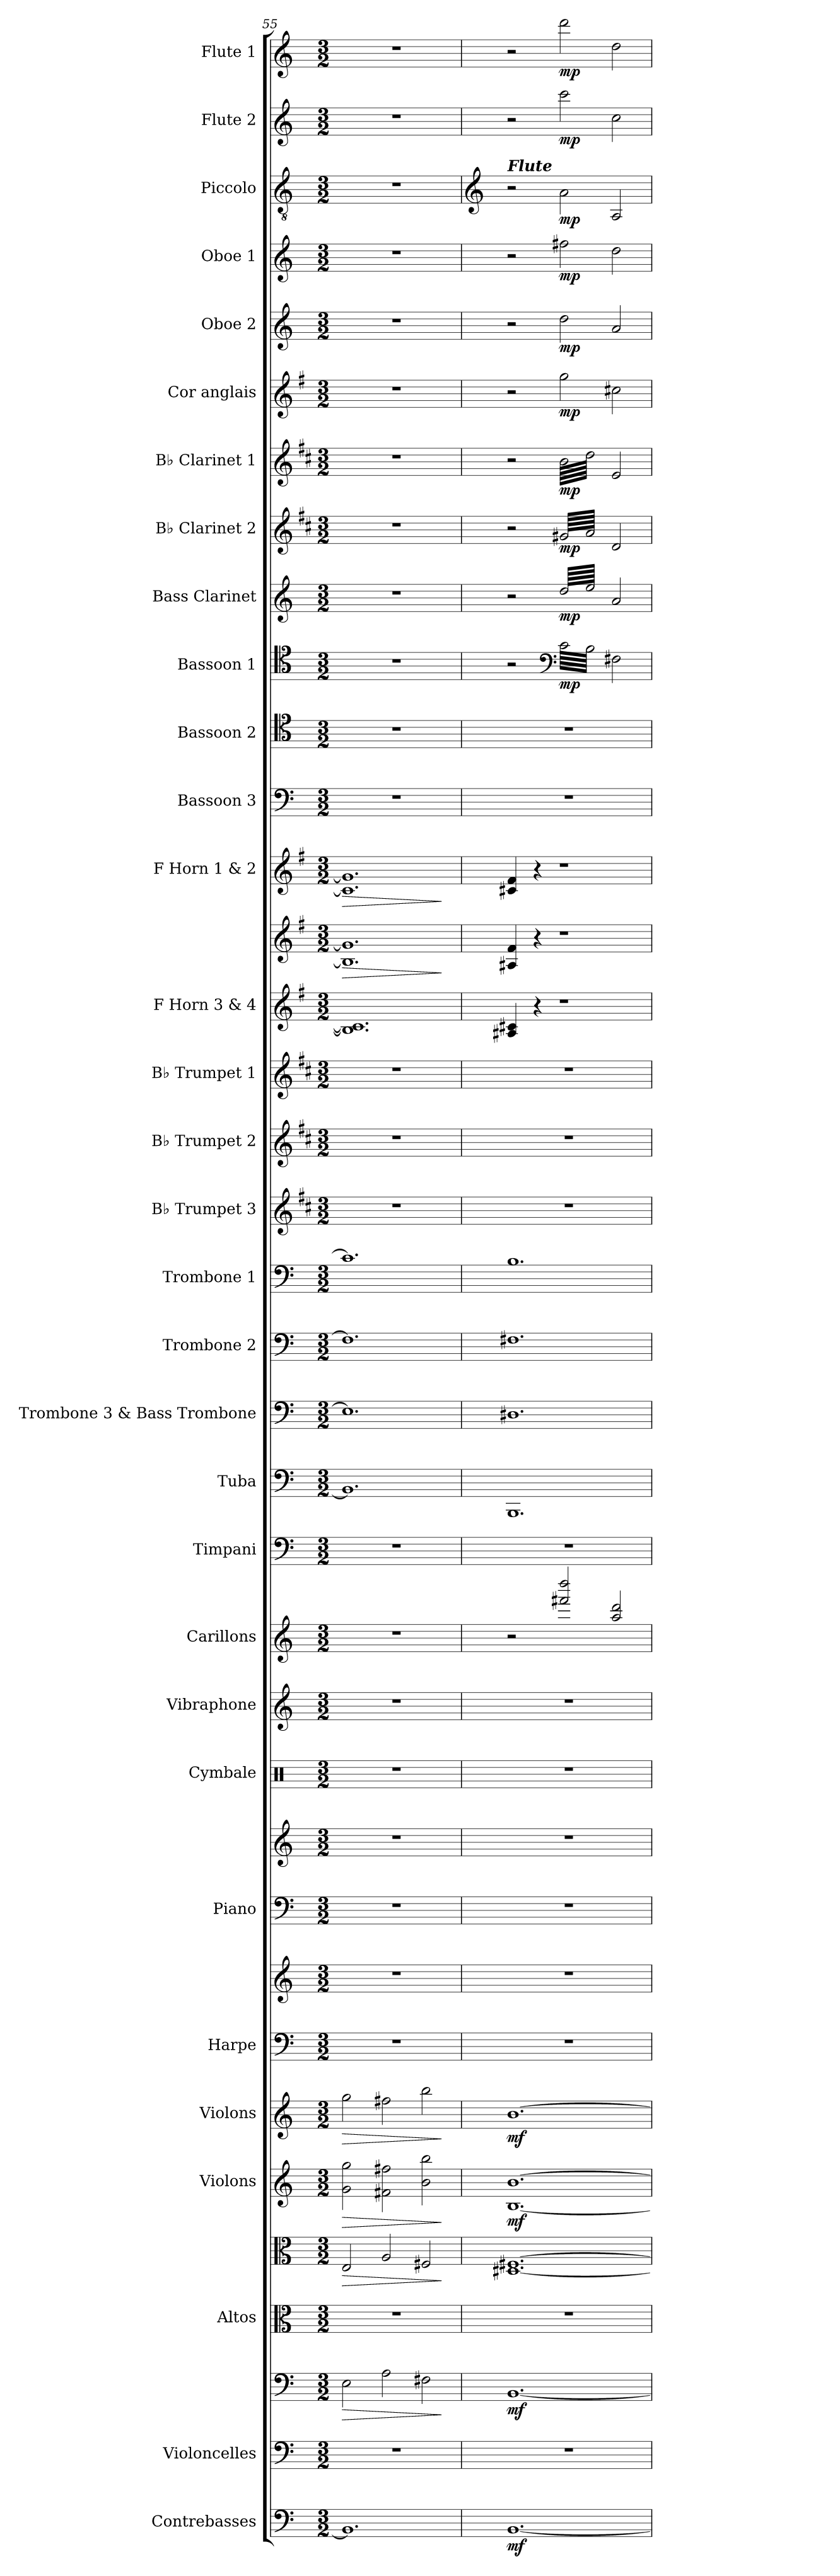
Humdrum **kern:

**kern	**dynam	**kern	**kern	**dynam	**kern	**kern	**dynam	**kern	**dynam	**kern	**dynam	**kern	**kern	**kern	**kern	**kern	**kern	**kern	**kern	**kern	**kern	**kern	**kern	**kern	**kern	**kern	**kern	**kern	**dynam	**kern	**dynam	**kern	**kern	**kern	**dynam	**kern	**dynam	**kern	**dynam	**kern	**dynam	**kern	**dynam	**kern	**dynam	**kern	**dynam	**kern	**dynam	**kern	**dynam	**kern	**dynam
*part32	*part32	*part31	*part31	*part31	*part30	*part30	*part30	*part29	*part29	*part28	*part28	*part27	*part27	*part26	*part26	*part25	*part24	*part23	*part22	*part21	*part20	*part19	*part18	*part17	*part16	*part15	*part14	*part14	*part14	*part13	*part13	*part12	*part11	*part10	*part10	*part9	*part9	*part8	*part8	*part7	*part7	*part6	*part6	*part5	*part5	*part4	*part4	*part3	*part3	*part2	*part2	*part1	*part1
*staff37	*staff37	*staff36	*staff35	*staff35/36	*staff34	*staff33	*staff33/34	*staff32	*staff32	*staff31	*staff31	*staff30	*staff29	*staff28	*staff27	*staff26	*staff25	*staff24	*staff23	*staff22	*staff21	*staff20	*staff19	*staff18	*staff17	*staff16	*staff15	*staff14	*staff14/15	*staff13	*staff13	*staff12	*staff11	*staff10	*staff10	*staff9	*staff9	*staff8	*staff8	*staff7	*staff7	*staff6	*staff6	*staff5	*staff5	*staff4	*staff4	*staff3	*staff3	*staff2	*staff2	*staff1	*staff1
*I"Contrebasses	*	*I"Violoncelles	*	*	*I"Altos	*	*	*I"Violons	*	*I"Violons	*	*I"Harpe	*	*I"Piano	*	*I"Cymbale	*I"Vibraphone	*I"Carillons	*I"Timpani	*I"Tuba	*I"Trombone 3 &amp; Bass Trombone	*I"Trombone 2	*I"Trombone 1	*I"B♭ Trumpet 3	*I"B♭ Trumpet 2	*I"B♭ Trumpet 1	*I"F Horn 3 &amp; 4	*	*	*I"F Horn 1 &amp; 2	*	*I"Bassoon 3	*I"Bassoon 2	*I"Bassoon 1	*	*I"Bass Clarinet	*	*I"B♭ Clarinet 2	*	*I"B♭ Clarinet 1	*	*I"Cor anglais	*	*I"Oboe 2	*	*I"Oboe 1	*	*I"Piccolo	*	*I"Flute 2	*	*I"Flute 1	*
*I'Cbs.	*	*I'Vlcs	*	*	*I'Alt.	*	*	*I'Vlns.	*	*I'Vlns.	*	*I'Hrp.	*	*I'Pia.	*	*I'Cym.	*I'Vib.	*I'Car.	*I'Timp.	*I'Tba.	*I'Tbn. 3 B. Tbn.	*I'Tbn. 2	*I'Tbn. 1	*I'B♭ Tpt. 3	*I'B♭ Tpt. 2	*I'B♭ Tpt. 1	*I'F Hn. 3 4	*	*	*I'F Hn. 1 2	*	*I'Bsn. 3	*I'Bsn. 2	*I'Bsn. 1	*	*I'B. Cl.	*	*I'B♭ Cl. 2	*	*I'B♭ Cl. 1	*	*I'C. A.	*	*I'Ob. 2	*	*I'Ob. 1	*	*I'Picc.	*	*I'Fl. 2	*	*I'Fl. 1	*
*clefF4	*	*clefF4	*clefF4	*	*clefC3	*clefC3	*	*clefG2	*	*clefG2	*	*clefF4	*clefG2	*clefF4	*clefG2	*clefX	*clefG2	*clefG2	*clefF4	*clefF4	*clefF4	*clefF4	*clefF4	*clefG2	*clefG2	*clefG2	*clefG2	*clefG2	*	*clefG2	*	*clefF4	*clefC4	*clefC4	*	*clefG2	*	*clefG2	*	*clefG2	*	*clefG2	*	*clefG2	*	*clefG2	*	*clefGv2	*	*clefG2	*	*clefG2	*
*ITrd7c12	*	*	*	*	*	*	*	*	*	*	*	*	*	*	*	*	*	*	*	*	*	*	*	*ITrd1c2	*ITrd1c2	*ITrd1c2	*ITrd4c7	*ITrd4c7	*	*ITrd4c7	*	*	*	*	*	*ITrd8c14	*	*ITrd1c2	*	*ITrd1c2	*	*ITrd4c7	*	*	*	*	*	*ITrd-7c-12	*	*	*	*	*
*k[]	*	*k[]	*k[]	*	*k[]	*k[]	*	*k[]	*	*k[]	*	*k[]	*k[]	*k[]	*k[]	*k[]	*k[]	*k[]	*k[]	*k[]	*k[]	*k[]	*k[]	*k[]	*k[]	*k[]	*k[]	*k[]	*	*k[]	*	*k[]	*k[]	*k[]	*	*k[]	*	*k[]	*	*k[]	*	*k[]	*	*k[]	*	*k[]	*	*k[]	*	*k[]	*	*k[]	*
*M3/2	*	*M3/2	*M3/2	*	*M3/2	*M3/2	*	*M3/2	*	*M3/2	*	*M3/2	*M3/2	*M3/2	*M3/2	*M3/2	*M3/2	*M3/2	*M3/2	*M3/2	*M3/2	*M3/2	*M3/2	*M3/2	*M3/2	*M3/2	*M3/2	*M3/2	*	*M3/2	*	*M3/2	*M3/2	*M3/2	*	*M3/2	*	*M3/2	*	*M3/2	*	*M3/2	*	*M3/2	*	*M3/2	*	*M3/2	*	*M3/2	*	*M3/2	*
=55	=55	=55	=55	=55	=55	=55	=55	=55	=55	=55	=55	=55	=55	=55	=55	=55	=55	=55	=55	=55	=55	=55	=55	=55	=55	=55	=55	=55	=55	=55	=55	=55	=55	=55	=55	=55	=55	=55	=55	=55	=55	=55	=55	=55	=55	=55	=55	=55	=55	=55	=55	=55	=55
!	!	!	!	!LO:HP:b	!	!	!LO:HP:b	!	!LO:HP:b	!	!LO:HP:b	!	!	!	!	!	!	!	!	!	!	!	!	!	!	!	!	!	!LO:HP:b	!	!LO:HP:b	!	!	!	!	!	!	!	!	!	!	!	!	!	!	!	!	!	!	!	!	!	!
1.BBB]	.	1.r	2E\	>	1.r	2E/	>	2g\ 2gg\	>	2gg\	>	1.r	1.r	1.r	1.r	1.r	1.r	1.r	1.r	1.BB]	1.E]	1.F#]	1.c]	1.r	1.r	1.r	1.E] 1.F#]	1.E] 1.c]	>	1.F#] 1.c]	>	1.r	1.r	1.r	.	1.r	.	1.r	.	1.r	.	1.r	.	1.r	.	1.r	.	1.r	.	1.r	.	1.r	.
.	.	.	2A\	.	.	2A/	.	2f#X\ 2ff#X\	.	2ff#X\	.	.	.	.	.	.	.	.	.	.	.	.	.	.	.	.	.	.	.	.	.	.	.	.	.	.	.	.	.	.	.	.	.	.	.	.	.	.	.	.	.	.	.
.	.	.	2F#X\	.	.	2F#X/	.	2b\ 2bb\	.	2bb\	.	.	.	.	.	.	.	.	.	.	.	.	.	.	.	.	.	.	.	.	.	.	.	.	.	.	.	.	.	.	.	.	.	.	.	.	.	.	.	.	.	.	.
.	.	.	.	]	.	.	]	.	]	.	]	.	.	.	.	.	.	.	.	.	.	.	.	.	.	.	.	.	]	.	]	.	.	.	.	.	.	.	.	.	.	.	.	.	.	.	.	.	.	.	.	.	.
=56	=56	=56	=56	=56	=56	=56	=56	=56	=56	=56	=56	=56	=56	=56	=56	=56	=56	=56	=56	=56	=56	=56	=56	=56	=56	=56	=56	=56	=56	=56	=56	=56	=56	=56	=56	=56	=56	=56	=56	=56	=56	=56	=56	=56	=56	=56	=56	=56	=56	=56	=56	=56	=56
*	*	*	*	*	*	*	*	*	*	*	*	*	*	*	*	*	*	*	*	*	*	*	*	*	*	*	*	*	*	*	*	*	*	*	*	*	*	*	*	*	*	*	*	*	*	*	*	*clefG2	*	*	*	*	*
!	!	!	!	!	!	!	!	!	!	!	!	!	!	!	!	!	!	!	!	!	!	!	!	!	!	!	!	!	!	!	!	!	!	!	!	!	!	!	!	!	!	!	!	!	!	!	!	!LO:TX:a:Bi:t=Flute	!	!	!	!	!
!	!LO:DY:b	!	!	!LO:DY:b	!	!	!LO:DY:b=2	!	!	!	!	!	!	!	!	!	!	!	!	!	!	!	!	!	!	!	!	!	!	!	!	!	!	!	!	!	!	!	!	!	!	!	!	!	!	!	!	!	!	!	!	!	!
!	!	!	!	!	!	!	!LO:DY:n=1:b	!	!LO:DY:b	!	!LO:DY:b	!	!	!	!	!	!	!	!	!	!	!	!	!	!	!	!	!	!LO:DY:b=2	!	!	!	!	!	!	!	!	!	!	!	!	!	!	!	!	!	!	!	!	!	!	!	!
!	!	!	!	!	!	!	!	!	!	!	!	!	!	!	!	!	!	!	!	!	!	!	!	!	!	!	!	!	!LO:DY:n=1:b=2	!	!	!	!	!	!	!	!	!	!	!	!	!	!	!	!	!	!	!	!	!	!	!	!
!	!	!	!	!	!	!	!	!	!	!	!	!	!	!	!	!	!	!	!	!	!	!	!	!	!	!	!	!	!LO:DY:n=2:b	!	!	!	!	!	!	!	!	!	!	!	!	!	!	!	!	!	!	!	!	!	!	!	!
!	!	!	!	!	!	!	!	!	!	!	!	!	!	!	!	!	!	!	!	!	!	!	!	!	!	!	!	!	!LO:DY:n=3:b	!	!LO:DY:b	!	!	!	!	!	!	!	!	!	!	!	!	!	!	!	!	!	!	!	!	!	!
!	!	!	!	!	!	!	!	!	!	!	!	!	!	!	!	!	!	!	!	!	!	!	!	!	!	!	!	!	!	!	!LO:DY:n=1:b	!	!	!	!	!	!	!	!	!	!	!	!	!	!	!	!	!	!	!	!	!	!
[1.BBB	mf	1.r	[1.BB	mf	1.r	[1.D#X [1.F#X	mf mf	[1.B [1.b	mf	[1.b	mf	1.r	1.r	1.r	1.r	1.r	1.r	2r	1.r	1.BBB	1.D#X	1.F#X	1.B	1.r	1.r	1.r	4D#X/ 4F#X/	4D#X/ 4B/	mf mf mf mf	4F#X/ 4B/	mf mf	1.r	1.r	2r	.	2r	.	2r	.	2r	.	2r	.	2r	.	2r	.	2r	.	2r	.	2r	.
.	.	.	.	.	.	.	.	.	.	.	.	.	.	.	.	.	.	.	.	.	.	.	.	.	.	.	4r	4r	.	4r	.	.	.	.	.	.	.	.	.	.	.	.	.	.	.	.	.	.	.	.	.	.	.
*	*	*	*	*	*	*	*	*	*	*	*	*	*	*	*	*	*	*	*	*	*	*	*	*	*	*	*	*	*	*	*	*	*	*clefF4	*	*	*	*	*	*	*	*	*	*	*	*	*	*	*	*	*	*	*
!	!	!	!	!	!	!	!	!	!	!	!	!	!	!	!	!	!	!	!	!	!	!	!	!	!	!	!	!	!	!	!	!	!	!	!LO:DY:b	!	!LO:DY:b	!	!LO:DY:b	!	!LO:DY:b	!	!LO:DY:b	!	!LO:DY:b	!	!LO:DY:b	!	!LO:DY:b	!	!LO:DY:b	!	!LO:DY:b
*	*	*	*	*	*	*	*	*	*	*	*	*	*	*	*	*	*	*	*	*	*	*	*	*	*	*	*	*	*	*	*	*	*	*tremolo	*	*	*	*	*	*	*	*	*	*	*	*	*	*	*	*	*	*	*
*	*	*	*	*	*	*	*	*	*	*	*	*	*	*	*	*	*	*	*	*	*	*	*	*	*	*	*	*	*	*	*	*	*	*	*	*tremolo	*	*	*	*	*	*	*	*	*	*	*	*	*	*	*	*	*
*	*	*	*	*	*	*	*	*	*	*	*	*	*	*	*	*	*	*	*	*	*	*	*	*	*	*	*	*	*	*	*	*	*	*	*	*	*	*tremolo	*	*	*	*	*	*	*	*	*	*	*	*	*	*	*
*	*	*	*	*	*	*	*	*	*	*	*	*	*	*	*	*	*	*	*	*	*	*	*	*	*	*	*	*	*	*	*	*	*	*	*	*	*	*	*	*tremolo	*	*	*	*	*	*	*	*	*	*	*	*	*
.	.	.	.	.	.	.	.	.	.	.	.	.	.	.	.	.	.	2fff#X/ 2dddd/	.	.	.	.	.	.	.	.	1r	1r	.	1r	.	.	.	64c\LLLL	mp	64d/LLLL	mp	64f#X/LLLL	mp	64a\LLLL	mp	2cc\	mp	2dd\	mp	2ff#X\	mp	2aa\	mp	2ccc\	mp	2ddd\	mp
.	.	.	.	.	.	.	.	.	.	.	.	.	.	.	.	.	.	.	.	.	.	.	.	.	.	.	.	.	.	.	.	.	.	64B\	.	64e/	.	64g/	.	64cc\	.	.	.	.	.	.	.	.	.	.	.	.	.
.	.	.	.	.	.	.	.	.	.	.	.	.	.	.	.	.	.	.	.	.	.	.	.	.	.	.	.	.	.	.	.	.	.	64c\	.	64d/	.	64f#X/	.	64a\	.	.	.	.	.	.	.	.	.	.	.	.	.
.	.	.	.	.	.	.	.	.	.	.	.	.	.	.	.	.	.	.	.	.	.	.	.	.	.	.	.	.	.	.	.	.	.	64B\	.	64e/	.	64g/	.	64cc\	.	.	.	.	.	.	.	.	.	.	.	.	.
.	.	.	.	.	.	.	.	.	.	.	.	.	.	.	.	.	.	.	.	.	.	.	.	.	.	.	.	.	.	.	.	.	.	64c\	.	64d/	.	64f#X/	.	64a\	.	.	.	.	.	.	.	.	.	.	.	.	.
.	.	.	.	.	.	.	.	.	.	.	.	.	.	.	.	.	.	.	.	.	.	.	.	.	.	.	.	.	.	.	.	.	.	64B\	.	64e/	.	64g/	.	64cc\	.	.	.	.	.	.	.	.	.	.	.	.	.
.	.	.	.	.	.	.	.	.	.	.	.	.	.	.	.	.	.	.	.	.	.	.	.	.	.	.	.	.	.	.	.	.	.	64c\	.	64d/	.	64f#X/	.	64a\	.	.	.	.	.	.	.	.	.	.	.	.	.
.	.	.	.	.	.	.	.	.	.	.	.	.	.	.	.	.	.	.	.	.	.	.	.	.	.	.	.	.	.	.	.	.	.	64B\	.	64e/	.	64g/	.	64cc\	.	.	.	.	.	.	.	.	.	.	.	.	.
.	.	.	.	.	.	.	.	.	.	.	.	.	.	.	.	.	.	.	.	.	.	.	.	.	.	.	.	.	.	.	.	.	.	64c\	.	64d/	.	64f#X/	.	64a\	.	.	.	.	.	.	.	.	.	.	.	.	.
.	.	.	.	.	.	.	.	.	.	.	.	.	.	.	.	.	.	.	.	.	.	.	.	.	.	.	.	.	.	.	.	.	.	64B\	.	64e/	.	64g/	.	64cc\	.	.	.	.	.	.	.	.	.	.	.	.	.
.	.	.	.	.	.	.	.	.	.	.	.	.	.	.	.	.	.	.	.	.	.	.	.	.	.	.	.	.	.	.	.	.	.	64c\	.	64d/	.	64f#X/	.	64a\	.	.	.	.	.	.	.	.	.	.	.	.	.
.	.	.	.	.	.	.	.	.	.	.	.	.	.	.	.	.	.	.	.	.	.	.	.	.	.	.	.	.	.	.	.	.	.	64B\	.	64e/	.	64g/	.	64cc\	.	.	.	.	.	.	.	.	.	.	.	.	.
.	.	.	.	.	.	.	.	.	.	.	.	.	.	.	.	.	.	.	.	.	.	.	.	.	.	.	.	.	.	.	.	.	.	64c\	.	64d/	.	64f#X/	.	64a\	.	.	.	.	.	.	.	.	.	.	.	.	.
.	.	.	.	.	.	.	.	.	.	.	.	.	.	.	.	.	.	.	.	.	.	.	.	.	.	.	.	.	.	.	.	.	.	64B\	.	64e/	.	64g/	.	64cc\	.	.	.	.	.	.	.	.	.	.	.	.	.
.	.	.	.	.	.	.	.	.	.	.	.	.	.	.	.	.	.	.	.	.	.	.	.	.	.	.	.	.	.	.	.	.	.	64c\	.	64d/	.	64f#X/	.	64a\	.	.	.	.	.	.	.	.	.	.	.	.	.
.	.	.	.	.	.	.	.	.	.	.	.	.	.	.	.	.	.	.	.	.	.	.	.	.	.	.	.	.	.	.	.	.	.	64B\	.	64e/	.	64g/	.	64cc\	.	.	.	.	.	.	.	.	.	.	.	.	.
.	.	.	.	.	.	.	.	.	.	.	.	.	.	.	.	.	.	.	.	.	.	.	.	.	.	.	.	.	.	.	.	.	.	64c\	.	64d/	.	64f#X/	.	64a\	.	.	.	.	.	.	.	.	.	.	.	.	.
.	.	.	.	.	.	.	.	.	.	.	.	.	.	.	.	.	.	.	.	.	.	.	.	.	.	.	.	.	.	.	.	.	.	64B\	.	64e/	.	64g/	.	64cc\	.	.	.	.	.	.	.	.	.	.	.	.	.
.	.	.	.	.	.	.	.	.	.	.	.	.	.	.	.	.	.	.	.	.	.	.	.	.	.	.	.	.	.	.	.	.	.	64c\	.	64d/	.	64f#X/	.	64a\	.	.	.	.	.	.	.	.	.	.	.	.	.
.	.	.	.	.	.	.	.	.	.	.	.	.	.	.	.	.	.	.	.	.	.	.	.	.	.	.	.	.	.	.	.	.	.	64B\	.	64e/	.	64g/	.	64cc\	.	.	.	.	.	.	.	.	.	.	.	.	.
.	.	.	.	.	.	.	.	.	.	.	.	.	.	.	.	.	.	.	.	.	.	.	.	.	.	.	.	.	.	.	.	.	.	64c\	.	64d/	.	64f#X/	.	64a\	.	.	.	.	.	.	.	.	.	.	.	.	.
.	.	.	.	.	.	.	.	.	.	.	.	.	.	.	.	.	.	.	.	.	.	.	.	.	.	.	.	.	.	.	.	.	.	64B\	.	64e/	.	64g/	.	64cc\	.	.	.	.	.	.	.	.	.	.	.	.	.
.	.	.	.	.	.	.	.	.	.	.	.	.	.	.	.	.	.	.	.	.	.	.	.	.	.	.	.	.	.	.	.	.	.	64c\	.	64d/	.	64f#X/	.	64a\	.	.	.	.	.	.	.	.	.	.	.	.	.
.	.	.	.	.	.	.	.	.	.	.	.	.	.	.	.	.	.	.	.	.	.	.	.	.	.	.	.	.	.	.	.	.	.	64B\	.	64e/	.	64g/	.	64cc\	.	.	.	.	.	.	.	.	.	.	.	.	.
.	.	.	.	.	.	.	.	.	.	.	.	.	.	.	.	.	.	.	.	.	.	.	.	.	.	.	.	.	.	.	.	.	.	64c\	.	64d/	.	64f#X/	.	64a\	.	.	.	.	.	.	.	.	.	.	.	.	.
.	.	.	.	.	.	.	.	.	.	.	.	.	.	.	.	.	.	.	.	.	.	.	.	.	.	.	.	.	.	.	.	.	.	64B\	.	64e/	.	64g/	.	64cc\	.	.	.	.	.	.	.	.	.	.	.	.	.
.	.	.	.	.	.	.	.	.	.	.	.	.	.	.	.	.	.	.	.	.	.	.	.	.	.	.	.	.	.	.	.	.	.	64c\	.	64d/	.	64f#X/	.	64a\	.	.	.	.	.	.	.	.	.	.	.	.	.
.	.	.	.	.	.	.	.	.	.	.	.	.	.	.	.	.	.	.	.	.	.	.	.	.	.	.	.	.	.	.	.	.	.	64B\	.	64e/	.	64g/	.	64cc\	.	.	.	.	.	.	.	.	.	.	.	.	.
.	.	.	.	.	.	.	.	.	.	.	.	.	.	.	.	.	.	.	.	.	.	.	.	.	.	.	.	.	.	.	.	.	.	64c\	.	64d/	.	64f#X/	.	64a\	.	.	.	.	.	.	.	.	.	.	.	.	.
.	.	.	.	.	.	.	.	.	.	.	.	.	.	.	.	.	.	.	.	.	.	.	.	.	.	.	.	.	.	.	.	.	.	64B\	.	64e/	.	64g/	.	64cc\	.	.	.	.	.	.	.	.	.	.	.	.	.
.	.	.	.	.	.	.	.	.	.	.	.	.	.	.	.	.	.	.	.	.	.	.	.	.	.	.	.	.	.	.	.	.	.	64c\	.	64d/	.	64f#X/	.	64a\	.	.	.	.	.	.	.	.	.	.	.	.	.
.	.	.	.	.	.	.	.	.	.	.	.	.	.	.	.	.	.	.	.	.	.	.	.	.	.	.	.	.	.	.	.	.	.	64B\JJJJ	.	64e/JJJJ	.	64g/JJJJ	.	64cc\JJJJ	.	.	.	.	.	.	.	.	.	.	.	.	.
*	*	*	*	*	*	*	*	*	*	*	*	*	*	*	*	*	*	*	*	*	*	*	*	*	*	*	*	*	*	*	*	*	*	*	*	*	*	*	*	*Xtremolo	*	*	*	*	*	*	*	*	*	*	*	*	*
*	*	*	*	*	*	*	*	*	*	*	*	*	*	*	*	*	*	*	*	*	*	*	*	*	*	*	*	*	*	*	*	*	*	*	*	*	*	*Xtremolo	*	*	*	*	*	*	*	*	*	*	*	*	*	*	*
*	*	*	*	*	*	*	*	*	*	*	*	*	*	*	*	*	*	*	*	*	*	*	*	*	*	*	*	*	*	*	*	*	*	*	*	*Xtremolo	*	*	*	*	*	*	*	*	*	*	*	*	*	*	*	*	*
*	*	*	*	*	*	*	*	*	*	*	*	*	*	*	*	*	*	*	*	*	*	*	*	*	*	*	*	*	*	*	*	*	*	*Xtremolo	*	*	*	*	*	*	*	*	*	*	*	*	*	*	*	*	*	*	*
.	.	.	.	.	.	.	.	.	.	.	.	.	.	.	.	.	.	2aa/ 2ddd/	.	.	.	.	.	.	.	.	.	.	.	.	.	.	.	2F#X\	.	2A/	.	2c/	.	2d/	.	2f#X\	.	2a/	.	2dd\	.	2a/	.	2cc\	.	2dd\	.
.	.	.	.	.	.	.	.	.	.	.	.	.	.	.	.	.	.	.	.	.	.	.	.	.	.	.	.	.	.	.	.	.	.	.	.	.	.	.	.	.	.	.	.	.	.	.	.	.	.	.	.	.	.
.	.	.	.	.	.	.	.	.	.	.	.	.	.	.	.	.	.	.	.	.	.	.	.	.	.	.	.	.	.	.	.	.	.	.	.	.	.	.	.	.	.	.	.	.	.	.	.	.	.	.	.	.	.
.	.	.	.	.	.	.	.	.	.	.	.	.	.	.	.	.	.	.	.	.	.	.	.	.	.	.	.	.	.	.	.	.	.	.	.	.	.	.	.	.	.	.	.	.	.	.	.	.	.	.	.	.	.
.	.	.	.	.	.	.	.	.	.	.	.	.	.	.	.	.	.	.	.	.	.	.	.	.	.	.	.	.	.	.	.	.	.	.	.	.	.	.	.	.	.	.	.	.	.	.	.	.	.	.	.	.	.
.	.	.	.	.	.	.	.	.	.	.	.	.	.	.	.	.	.	.	.	.	.	.	.	.	.	.	.	.	.	.	.	.	.	.	.	.	.	.	.	.	.	.	.	.	.	.	.	.	.	.	.	.	.
.	.	.	.	.	.	.	.	.	.	.	.	.	.	.	.	.	.	.	.	.	.	.	.	.	.	.	.	.	.	.	.	.	.	.	.	.	.	.	.	.	.	.	.	.	.	.	.	.	.	.	.	.	.
.	.	.	.	.	.	.	.	.	.	.	.	.	.	.	.	.	.	.	.	.	.	.	.	.	.	.	.	.	.	.	.	.	.	.	.	.	.	.	.	.	.	.	.	.	.	.	.	.	.	.	.	.	.
.	.	.	.	.	.	.	.	.	.	.	.	.	.	.	.	.	.	.	.	.	.	.	.	.	.	.	.	.	.	.	.	.	.	.	.	.	.	.	.	.	.	.	.	.	.	.	.	.	.	.	.	.	.
.	.	.	.	.	.	.	.	.	.	.	.	.	.	.	.	.	.	.	.	.	.	.	.	.	.	.	.	.	.	.	.	.	.	.	.	.	.	.	.	.	.	.	.	.	.	.	.	.	.	.	.	.	.
.	.	.	.	.	.	.	.	.	.	.	.	.	.	.	.	.	.	.	.	.	.	.	.	.	.	.	.	.	.	.	.	.	.	.	.	.	.	.	.	.	.	.	.	.	.	.	.	.	.	.	.	.	.
.	.	.	.	.	.	.	.	.	.	.	.	.	.	.	.	.	.	.	.	.	.	.	.	.	.	.	.	.	.	.	.	.	.	.	.	.	.	.	.	.	.	.	.	.	.	.	.	.	.	.	.	.	.
.	.	.	.	.	.	.	.	.	.	.	.	.	.	.	.	.	.	.	.	.	.	.	.	.	.	.	.	.	.	.	.	.	.	.	.	.	.	.	.	.	.	.	.	.	.	.	.	.	.	.	.	.	.
.	.	.	.	.	.	.	.	.	.	.	.	.	.	.	.	.	.	.	.	.	.	.	.	.	.	.	.	.	.	.	.	.	.	.	.	.	.	.	.	.	.	.	.	.	.	.	.	.	.	.	.	.	.
.	.	.	.	.	.	.	.	.	.	.	.	.	.	.	.	.	.	.	.	.	.	.	.	.	.	.	.	.	.	.	.	.	.	.	.	.	.	.	.	.	.	.	.	.	.	.	.	.	.	.	.	.	.
.	.	.	.	.	.	.	.	.	.	.	.	.	.	.	.	.	.	.	.	.	.	.	.	.	.	.	.	.	.	.	.	.	.	.	.	.	.	.	.	.	.	.	.	.	.	.	.	.	.	.	.	.	.
=	=	=	=	=	=	=	=	=	=	=	=	=	=	=	=	=	=	=	=	=	=	=	=	=	=	=	=	=	=	=	=	=	=	=	=	=	=	=	=	=	=	=	=	=	=	=	=	=	=	=	=	=	=
*-	*-	*-	*-	*-	*-	*-	*-	*-	*-	*-	*-	*-	*-	*-	*-	*-	*-	*-	*-	*-	*-	*-	*-	*-	*-	*-	*-	*-	*-	*-	*-	*-	*-	*-	*-	*-	*-	*-	*-	*-	*-	*-	*-	*-	*-	*-	*-	*-	*-	*-	*-	*-	*-
